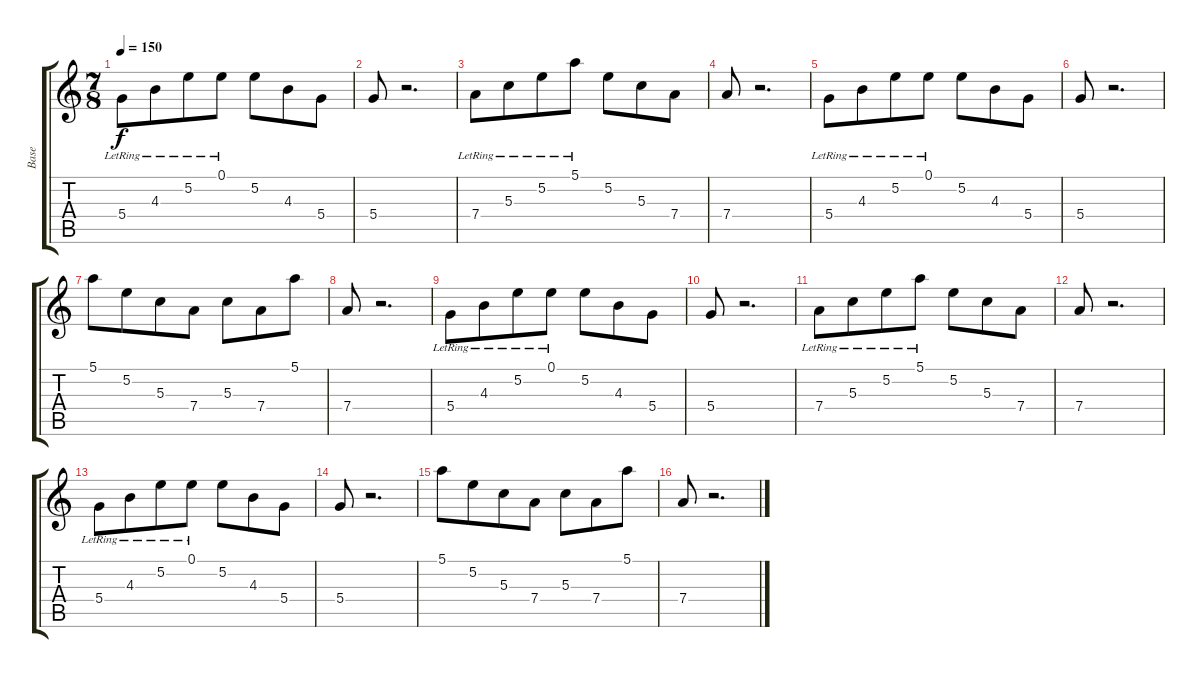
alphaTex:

\track ("Base" "Base") {instrument electricguitarmuted}
\staff {score tabs}
\tuning (E4 B3 G3 D3 A2 E2) {hide}
\ts (7 8)
\tempo 150
\clef g2
\ks c
5.4{lr}.8{dy f instrument electricguitarmuted} 4.3{lr}.8 5.2{lr}.8 0.1{lr}.8 5.2.8 4.3.8 5.4.8 |
5.4.8 r.2{d} |
7.4{lr}.8 5.3{lr}.8 5.2{lr}.8 5.1{lr}.8 5.2.8 5.3.8 7.4.8 |
7.4.8 r.2{d} |
5.4{lr}.8 4.3{lr}.8 5.2{lr}.8 0.1{lr}.8 5.2.8 4.3.8 5.4.8 |
5.4.8 r.2{d} |
5.1.8 5.2.8 5.3.8 7.4.8 5.3.8 7.4.8 5.1.8 |
7.4.8 r.2{d} |
5.4{lr}.8 4.3{lr}.8 5.2{lr}.8 0.1{lr}.8 5.2.8 4.3.8 5.4.8 |
5.4.8 r.2{d} |
7.4{lr}.8 5.3{lr}.8 5.2{lr}.8 5.1{lr}.8 5.2.8 5.3.8 7.4.8 |
7.4.8 r.2{d} |
5.4{lr}.8 4.3{lr}.8 5.2{lr}.8 0.1{lr}.8 5.2.8 4.3.8 5.4.8 |
5.4.8 r.2{d} |
5.1.8 5.2.8 5.3.8 7.4.8 5.3.8 7.4.8 5.1.8 |
7.4.8 r.2{d}
